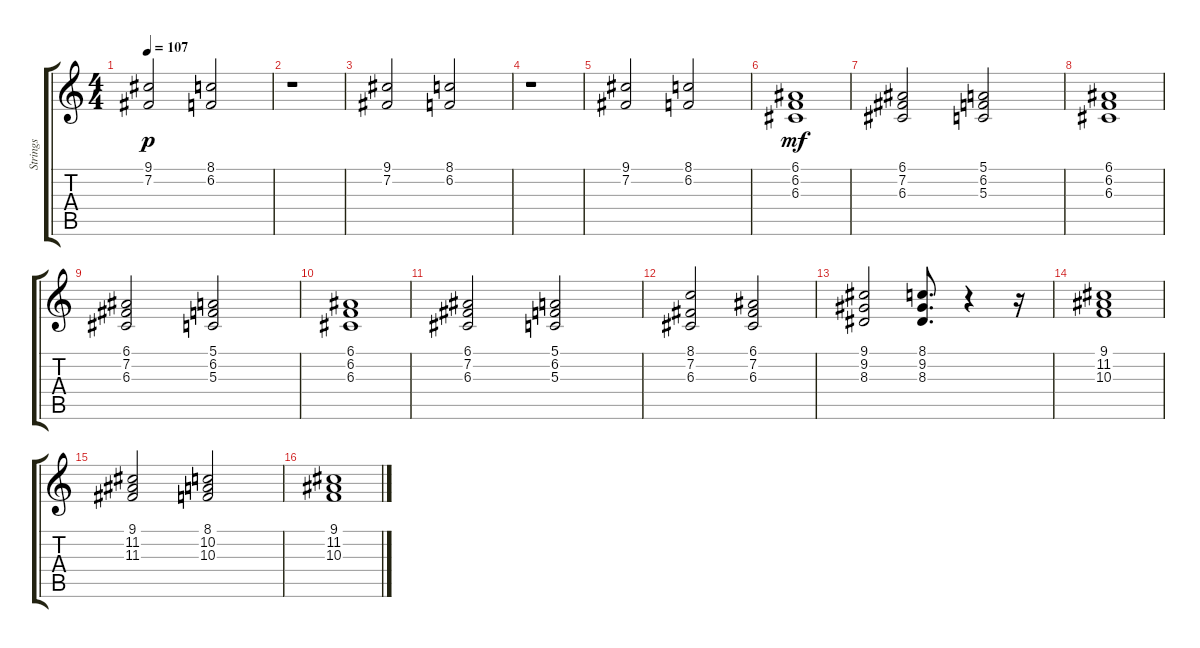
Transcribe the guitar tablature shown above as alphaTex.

\track ("Strings" "Strings") {instrument synthstrings1}
\staff {score tabs}
\tuning (E4 B3 G3 D3 A2 E2) {hide}
\ts (4 4)
\tempo 107
\clef g2
\ks c
(9.1 7.2).2{dy p} (8.1 6.2).2 |
r.1 |
(9.1 7.2).2 (8.1 6.2).2 |
r.1 |
(9.1 7.2).2 (8.1 6.2).2 |
(6.1 6.2 6.3).1{dy mf} |
(6.1 7.2 6.3).2 (5.1 6.2 5.3).2 |
(6.1 6.2 6.3).1 |
(6.1 7.2 6.3).2 (5.1 6.2 5.3).2 |
(6.1 6.2 6.3).1 |
(6.1 7.2 6.3).2 (5.1 6.2 5.3).2 |
(8.1 7.2 6.3).2 (6.1 7.2 6.3).2 |
(9.1 9.2 8.3).2 (8.1 9.2 8.3).8{d} r.4 r.16 |
(9.1 11.2 10.3).1 |
(9.1 11.2 11.3).2 (8.1 10.2 10.3).2 |
(9.1 11.2 10.3).1
